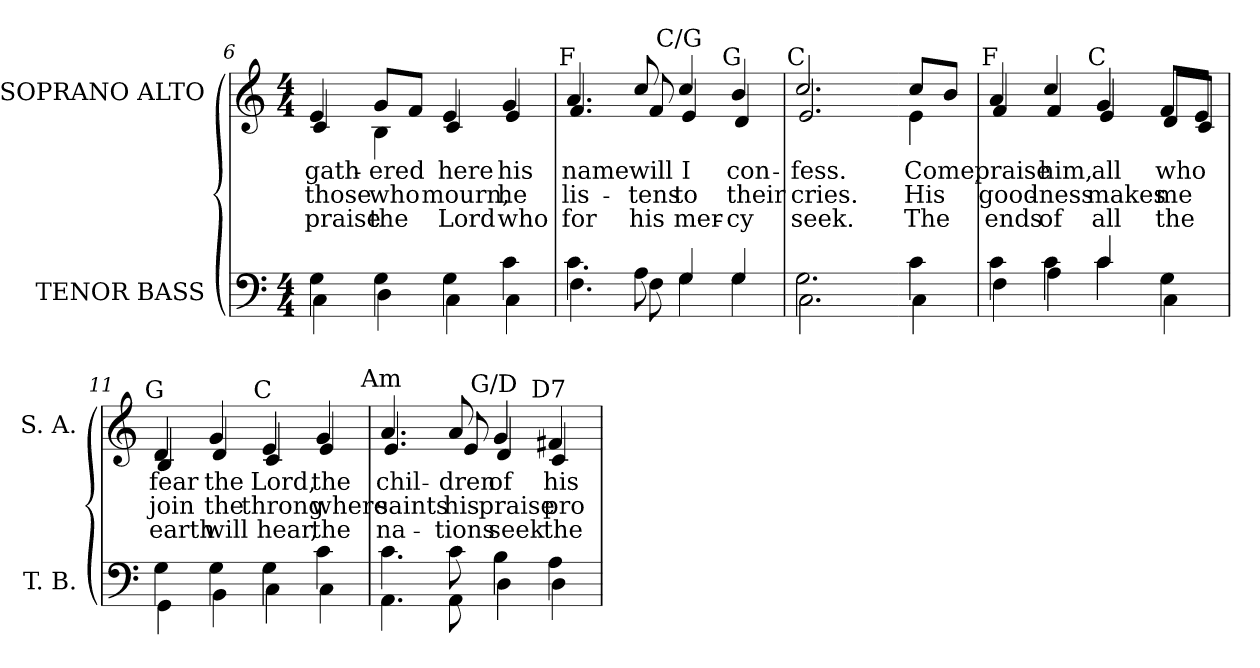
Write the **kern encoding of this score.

**kern	**kern	**text	**text	**text
*part2	*part1	*part1	*part1	*part1
*staff2	*staff1	*staff1	*staff1	*staff1
*I"TENOR BASS	*I"SOPRANO ALTO	*	*	*
*I'T. B.	*I'S. A.	*	*	*
*clefF4	*clefG2	*	*	*
*k[]	*k[]	*	*	*
*C:	*C:	*	*	*
*M4/4	*M4/4	*	*	*
=6	=6	=6	=6	=6
*^	*	*	*	*
!	!	!LO:TX:a:cj:t=C	!	!	!
!	!	!	!LO:LY:b:color=#000000	!LO:LY:b:color=#000000	!LO:LY:b:color=#000000
*	*	*^	*	*	*
4Gi\	4Ci\	4ei/	4ci/	gath-	those	praise
!	!	!	!	!LO:LY:b:color=#000000	!LO:LY:b:color=#000000	!LO:LY:b:color=#000000
4Gi\	4Di\	8gi/L	4Bi\	-ered	who	the
.	.	8fi/J	.	.	.	.
!	!	!	!	!LO:LY:b:color=#000000	!LO:LY:b:color=#000000	!LO:LY:b:color=#000000
4Gi\	4Ci\	4ei/	4ci/	here	mourn,	Lord
!	!	!	!	!LO:LY:b:color=#000000	!LO:LY:b:color=#000000	!LO:LY:b:color=#000000
4ci\	4Ci\	4gi/	4ei/	his	he	who
=7	=7	=7	=7	=7	=7	=7
!	!	!LO:TX:a:cj:t=F	!	!	!	!
!	!	!	!	!LO:LY:b:color=#000000	!LO:LY:b:color=#000000	!LO:LY:b:color=#000000
4.ci\	4.Fi\	4.ai/	4.fi/	name	lis-	for
!	!	!	!	!LO:LY:b:color=#000000	!LO:LY:b:color=#000000	!LO:LY:b:color=#000000
8Ai\	8Fi\	8cci/	8fi/	will	-tens	his
!	!	!LO:TX:a:cj:t=C/G	!	!	!	!
!	!	!	!	!LO:LY:b:color=#000000	!LO:LY:b:color=#000000	!LO:LY:b:color=#000000
4Gi/	4Gi\	4cci/	4ei/	I	to	mer-
!	!	!LO:TX:a:cj:t=G	!	!	!	!
!	!	!	!	!LO:LY:b:color=#000000	!LO:LY:b:color=#000000	!LO:LY:b:color=#000000
4Gi/	4Gi\	4bi/	4di/	con-	their	-cy
=8	=8	=8	=8	=8	=8	=8
!	!	!LO:TX:a:cj:t=C	!	!	!	!
!	!	!	!	!LO:LY:b:color=#000000	!LO:LY:b:color=#000000	!LO:LY:b:color=#000000
2.Gi\	2.Ci\	2.cci/	2.ei/	-fess.	cries.	seek.
!!LO:LB:g=z	!!
=9-	=9-	=9-	=9-	=9-	=9-	=9-
!	!	!	!	!LO:LY:b:color=#000000	!LO:LY:b:color=#000000	!LO:LY:b:color=#000000
4ci\	4Ci\	8cci/L	4ei\	Come,	His	The
.	.	8bi/J	.	.	.	.
=10	=10	=10	=10	=10	=10	=10
!	!	!LO:TX:a:cj:t=F	!	!	!	!
!	!	!	!	!LO:LY:b:color=#000000	!LO:LY:b:color=#000000	!LO:LY:b:color=#000000
4ci\	4Fi\	4ai/	4fi/	praise	good-	ends
!	!	!	!	!LO:LY:b:color=#000000	!LO:LY:b:color=#000000	!LO:LY:b:color=#000000
4ci\	4Ai\	4cci/	4fi/	him,	-ness	of
!	!	!LO:TX:a:cj:t=C	!	!	!	!
!	!	!	!	!LO:LY:b:color=#000000	!LO:LY:b:color=#000000	!LO:LY:b:color=#000000
4ci/	4ci\	4gi/	4ei/	all	makes	all
!	!	!	!	!LO:LY:b:color=#000000	!LO:LY:b:color=#000000	!LO:LY:b:color=#000000
4Gi\	4Ci\	8fi/L	8di/L	who	me	the
.	.	8ei/J	8ci/J	.	.	.
=11	=11	=11	=11	=11	=11	=11
!	!	!LO:TX:a:cj:t=G	!	!	!	!
!	!	!	!	!LO:LY:b:color=#000000	!LO:LY:b:color=#000000	!LO:LY:b:color=#000000
4Gi\	4GGi\	4di/	4Bi/	fear	join	earth
!	!	!	!	!LO:LY:b:color=#000000	!LO:LY:b:color=#000000	!LO:LY:b:color=#000000
4Gi\	4BBi\	4gi/	4di/	the	the	will
!	!	!LO:TX:a:cj:t=C	!	!	!	!
!	!	!	!	!LO:LY:b:color=#000000	!LO:LY:b:color=#000000	!LO:LY:b:color=#000000
4Gi\	4Ci\	4ei/	4ci/	Lord,	throng	hear,
!	!	!	!	!LO:LY:b:color=#000000	!LO:LY:b:color=#000000	!LO:LY:b:color=#000000
4ci\	4Ci\	4gi/	4ei/	the	where	the
=12	=12	=12	=12	=12	=12	=12
!	!	!LO:TX:a:cj:t=Am	!	!	!	!
!	!	!	!	!LO:LY:b:color=#000000	!LO:LY:b:color=#000000	!LO:LY:b:color=#000000
4.ci\	4.AAi\	4.ai/	4.ei/	chil-	saints	na-
!	!	!	!	!LO:LY:b:color=#000000	!LO:LY:b:color=#000000	!LO:LY:b:color=#000000
8ci\	8AAi\	8ai/	8ei/	-dren	his	-tions
!	!	!LO:TX:a:cj:t=G/D	!	!	!	!
!	!	!	!	!LO:LY:b:color=#000000	!LO:LY:b:color=#000000	!LO:LY:b:color=#000000
4Bi\	4Di\	4gi/	4di/	of	praise	seek
!	!	!LO:TX:a:cj:t=D7	!	!	!	!
!	!	!	!	!LO:LY:b:color=#000000	!LO:LY:b:color=#000000	!LO:LY:b:color=#000000
4Ai\	4Di\	4f#Xi/	4ci/	his	pro-	the
*v	*v	*	*	*	*	*
*	*v	*v	*	*	*
=	=	=	=	=
*-	*-	*-	*-	*-
